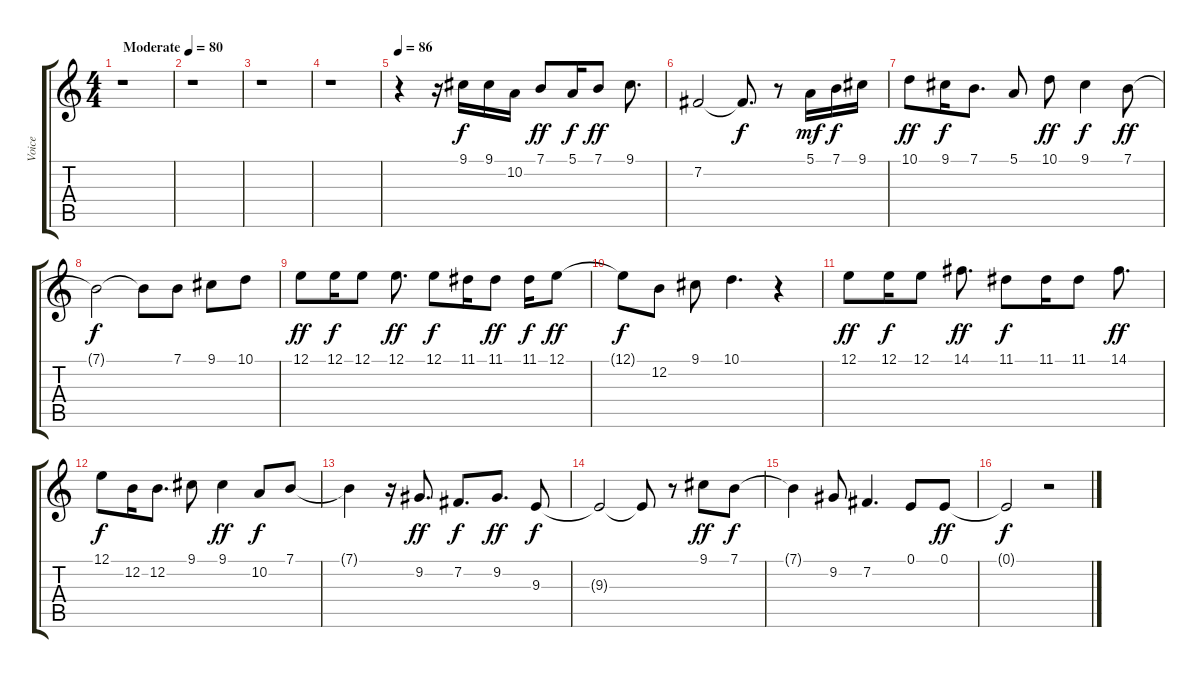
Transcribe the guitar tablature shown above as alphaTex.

\track ("Voice" "Voice") {instrument lead3calliope}
\staff {score tabs}
\tuning (E4 B3 G3 D3 A2 E2) {hide}
\ts (4 4)
\tempo (80 "Moderate")
\clef g2
\ks c
r.1{dy f instrument lead3calliope} |
r.1 |
r.1 |
r.1 |
\tempo 86
r.4 r.16 9.1.16 9.1.16 10.2.16 7.1.8{dy ff} 5.1.16{dy f} 7.1.8{dy ff} 9.1.8{d} |
7.2.2 7.2{t}.8{d dy f} r.8 5.1.16{dy mf} 7.1.16{dy f} 9.1.16 |
10.1.8{dy ff} 9.1.16{dy f} 7.1.8{d} 5.1.8 10.1.8{dy ff} 9.1.4{dy f} 7.1.8{dy ff} |
7.1{t}.2{dy f} 7.1{t}.8 7.1.8 9.1.8 10.1.8 |
12.1.8{dy ff} 12.1.16{dy f} 12.1.8 12.1.8{d dy ff} 12.1.8{dy f} 11.1.16 11.1.8{dy ff} 11.1.16{dy f} 12.1.8{dy ff} |
12.1{t}.8{dy f} 12.2.8 9.1.8 10.1.4{d} r.4 |
12.1.8{dy ff} 12.1.16{dy f} 12.1.8 14.1.8{d dy ff} 11.1.8{dy f} 11.1.16 11.1.8 14.1.8{d dy ff} |
12.1.8{dy f} 12.2.16 12.2.8{d} 9.1.8 9.1.4{dy ff} 10.2.8{dy f} 7.1.8 |
7.1{t}.4 r.16 9.2.8{d dy ff} 7.2.8{d dy f} 9.2.8{d dy ff} 9.3.8{dy f} |
9.3{t}.2 9.3{t}.8 r.8 9.1.8{dy ff} 7.1.8{dy f} |
7.1{t}.4 9.2.8 7.2.4{d} 0.1.8 0.1.8{dy ff} |
0.1{t}.2{dy f} r.2
